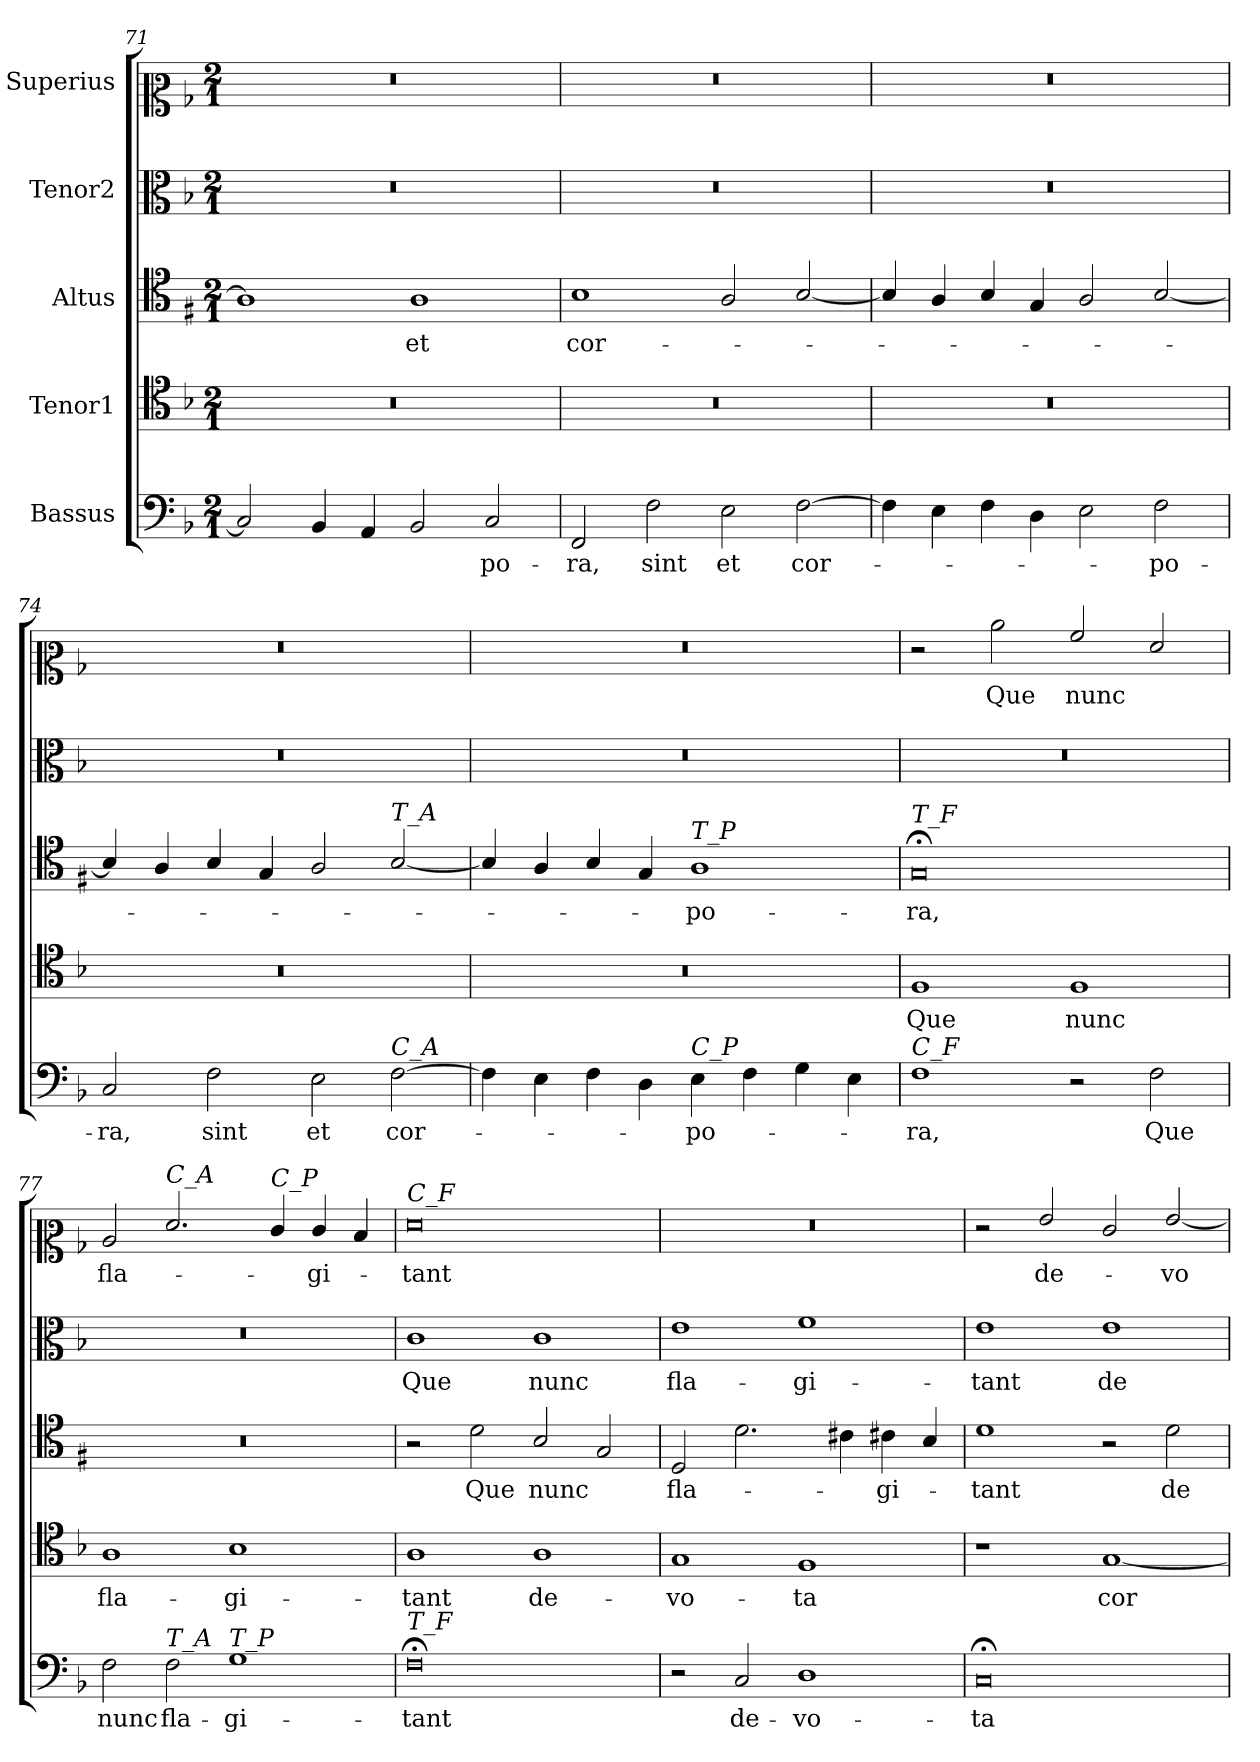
**kern	**text	**kern	**text	**kern	**text	**kern	**text	**kern	**text
*part5	*part5	*part4	*part4	*part3	*part3	*part2	*part2	*part1	*part1
*staff5	*staff5	*staff4	*staff4	*staff3	*staff3	*staff2	*staff2	*staff1	*staff1
*I"Bassus	*	*I"Tenor1	*	*I"Altus	*	*I"Tenor2	*	*I"Superius	*
*clefF4	*	*clefC4	*	*clefC4	*	*clefC3	*	*clefC2	*
*	*	*	*	*ITrd1c2	*	*	*	*	*
*k[b-]	*	*k[b-]	*	*k[b-]	*	*k[b-]	*	*k[b-]	*
*F:	*	*	*	*F:	*	*	*	*F:	*
*M2/1	*	*M2/1	*	*M2/1	*	*M2/1	*	*M2/1	*
=71	=71	=71	=71	=71	=71	=71	=71	=71	=71
2C/]	.	0r	.	1G]	.	0r	.	0r	.
4BB-/	.	.	.	.	.	.	.	.	.
4AA/	.	.	.	.	.	.	.	.	.
!	!	!	!	!	!LO:LY:b	!	!	!	!
2BB-/	.	.	.	1G	et	.	.	.	.
!	!LO:LY:b	!	!	!	!	!	!	!	!
2C/	-po-	.	.	.	.	.	.	.	.
!!LO:LB:g=z
=72	=72	=72	=72	=72	=72	=72	=72	=72	=72
!	!LO:LY:b	!	!	!	!LO:LY:b	!	!	!	!
2FF/	-ra,	0r	.	1A	cor-	0r	.	0r	.
!	!LO:LY:b	!	!	!	!	!	!	!	!
2F\	sint	.	.	.	.	.	.	.	.
!	!LO:LY:b	!	!	!	!	!	!	!	!
2E\	et	.	.	2G/	.	.	.	.	.
!	!LO:LY:b	!	!	!	!	!	!	!	!
[2F\	cor-	.	.	[2A/	.	.	.	.	.
=73	=73	=73	=73	=73	=73	=73	=73	=73	=73
4F\]	.	0r	.	4A/]	.	0r	.	0r	.
4E\	.	.	.	4G/	.	.	.	.	.
4F\	.	.	.	4A/	.	.	.	.	.
4D\	.	.	.	4F/	.	.	.	.	.
2E\	.	.	.	2G/	.	.	.	.	.
!	!LO:LY:b	!	!	!	!	!	!	!	!
2F\	-po-	.	.	[2A/	.	.	.	.	.
=74	=74	=74	=74	=74	=74	=74	=74	=74	=74
!	!LO:LY:b	!	!	!	!	!	!	!	!
2C/	-ra,	0r	.	4A/]	.	0r	.	0r	.
.	.	.	.	4G/	.	.	.	.	.
!	!LO:LY:b	!	!	!	!	!	!	!	!
2F\	sint	.	.	4A/	.	.	.	.	.
.	.	.	.	4F/	.	.	.	.	.
!	!LO:LY:b	!	!	!	!	!	!	!	!
2E\	et	.	.	2G/	.	.	.	.	.
!	!	!	!	!LO:TX:a:i:t=T_A	!	!	!	!	!
!LO:TX:a:i:t=C_A	!	!	!	!	!	!	!	!	!
!	!LO:LY:b	!	!	!	!	!	!	!	!
[2F\	cor-	.	.	[2A/	.	.	.	.	.
=75	=75	=75	=75	=75	=75	=75	=75	=75	=75
4F\]	.	0r	.	4A/]	.	0r	.	0r	.
4E\	.	.	.	4G/	.	.	.	.	.
4F\	.	.	.	4A/	.	.	.	.	.
4D\	.	.	.	4F/	.	.	.	.	.
!	!	!	!	!LO:TX:a:i:t=T_P	!	!	!	!	!
!LO:TX:a:i:t=C_P	!	!	!	!	!	!	!	!	!
!	!LO:LY:b	!	!	!	!LO:LY:b	!	!	!	!
4E\	-po-	.	.	1G	-po-	.	.	.	.
4F\	.	.	.	.	.	.	.	.	.
4G\	.	.	.	.	.	.	.	.	.
4E\	.	.	.	.	.	.	.	.	.
=76	=76	=76	=76	=76	=76	=76	=76	=76	=76
!	!	!	!	!LO:TX:a:i:t=T_F	!	!	!	!	!
!LO:TX:a:i:t=C_F	!	!	!	!	!	!	!	!	!
!	!LO:LY:b	!	!LO:LY:b	!	!LO:LY:b	!	!	!	!
1F	-ra,	1F	Que	0F;<	-ra,	0r	.	2r	.
!	!	!	!	!	!	!	!	!	!LO:LY:b
.	.	.	.	.	.	.	.	2cc\	Que
!	!	!	!LO:LY:b	!	!	!	!	!	!LO:LY:b
2r	.	1F	nunc	.	.	.	.	2a/	nunc
!	!LO:LY:b	!	!	!	!	!	!	!	!
2F\	Que	.	.	.	.	.	.	2f/	.
=77	=77	=77	=77	=77	=77	=77	=77	=77	=77
!	!LO:LY:b	!	!LO:LY:b	!	!	!	!	!	!LO:LY:b
2F\	nunc	1A	fla-	0r	.	0r	.	2c/	fla-
!	!	!	!	!	!	!	!	!LO:TX:a:i:t=C_A	!
!LO:TX:a:i:t=T_A	!	!	!	!	!	!	!	!	!
!	!LO:LY:b	!	!	!	!	!	!	!	!
2F\	fla-	.	.	.	.	.	.	2.f/	.
!LO:TX:a:i:t=T_P	!	!	!	!	!	!	!	!	!
!	!LO:LY:b	!	!LO:LY:b	!	!	!	!	!	!
1G	-gi-	1B-	-gi-	.	.	.	.	.	.
!	!	!	!	!	!	!	!	!LO:TX:a:i:t=C_P	!
.	.	.	.	.	.	.	.	4e/	.
!	!	!	!	!	!	!	!	!	!LO:LY:b
.	.	.	.	.	.	.	.	4e/	-gi-
.	.	.	.	.	.	.	.	4d/	.
!!LO:LB:g=z
=78	=78	=78	=78	=78	=78	=78	=78	=78	=78
!	!	!	!	!	!	!	!	!LO:TX:a:i:t=C_F	!
!LO:TX:a:i:t=T_F	!	!	!	!	!	!	!	!	!
!	!LO:LY:b	!	!LO:LY:b	!	!	!	!LO:LY:b	!	!LO:LY:b
0F;<	-tant	1A	-tant	2r	.	1c	Que	0f	-tant
!	!	!	!	!	!LO:LY:b	!	!	!	!
.	.	.	.	2c\	Que	.	.	.	.
!	!	!	!LO:LY:b	!	!LO:LY:b	!	!LO:LY:b	!	!
.	.	1A	de-	2A/	nunc	1c	nunc	.	.
.	.	.	.	2F/	.	.	.	.	.
=79	=79	=79	=79	=79	=79	=79	=79	=79	=79
!	!	!	!LO:LY:b	!	!LO:LY:b	!	!LO:LY:b	!	!
2r	.	1G	-vo-	2C/	fla-	1e	fla-	0r	.
!	!LO:LY:b	!	!	!	!	!	!	!	!
2C/	de-	.	.	2.c\	.	.	.	.	.
!	!LO:LY:b	!	!LO:LY:b	!	!	!	!LO:LY:b	!	!
1D	-vo-	1F	-ta	.	.	1f	-gi-	.	.
.	.	.	.	4Bni\	.	.	.	.	.
!	!	!	!	!	!LO:LY:b	!	!	!	!
.	.	.	.	4Bni\	-gi-	.	.	.	.
.	.	.	.	4A/	.	.	.	.	.
=80	=80	=80	=80	=80	=80	=80	=80	=80	=80
!	!LO:LY:b	!	!	!	!LO:LY:b	!	!LO:LY:b	!	!
0C;<	-ta	1r	.	1c	-tant	1e	-tant	2r	.
!	!	!	!	!	!	!	!	!	!LO:LY:b
.	.	.	.	.	.	.	.	2g/	de-
!	!	!	!LO:LY:b	!	!	!	!LO:LY:b	!	!
.	.	[1G	cor-	2r	.	1e	de-	2e/	.
!	!	!	!	!	!LO:LY:b	!	!	!	!LO:LY:b
.	.	.	.	2c\	de-	.	.	[2g/	-vo-
=	=	=	=	=	=	=	=	=	=
*-	*-	*-	*-	*-	*-	*-	*-	*-	*-
